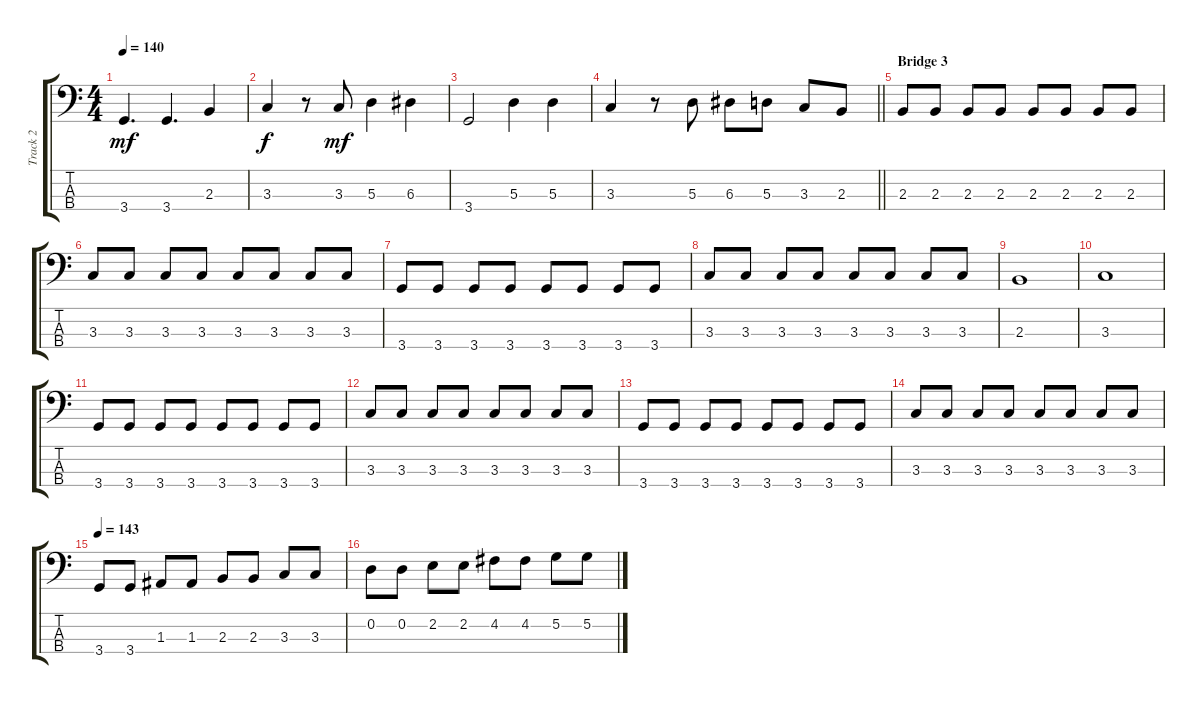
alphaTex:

\track ("Track 2" "Track 2") {instrument electricbassfinger}
\staff {score tabs}
\tuning (G2 D2 A1 E1) {hide}
\ts (4 4)
\tempo 140
\clef f4
\ks c
3.4.4{d dy mf} 3.4.4{d} 2.3.4 |
3.3.4{dy f} r.8 3.3.8{dy mf} 5.3.4 6.3.4 |
3.4.2 5.3.4 5.3.4 |
\barLineRight lightlight
3.3.4 r.8 5.3.8 6.3.8 5.3.8 3.3.8 2.3.8 |
\section ("" "Bridge 3")
2.3.8 2.3.8 2.3.8 2.3.8 2.3.8 2.3.8 2.3.8 2.3.8 |
3.3.8 3.3.8 3.3.8 3.3.8 3.3.8 3.3.8 3.3.8 3.3.8 |
3.4.8 3.4.8 3.4.8 3.4.8 3.4.8 3.4.8 3.4.8 3.4.8 |
3.3.8 3.3.8 3.3.8 3.3.8 3.3.8 3.3.8 3.3.8 3.3.8 |
2.3.1 |
3.3.1 |
3.4.8 3.4.8 3.4.8 3.4.8 3.4.8 3.4.8 3.4.8 3.4.8 |
3.3.8 3.3.8 3.3.8 3.3.8 3.3.8 3.3.8 3.3.8 3.3.8 |
3.4.8 3.4.8 3.4.8 3.4.8 3.4.8 3.4.8 3.4.8 3.4.8 |
3.3.8 3.3.8 3.3.8 3.3.8 3.3.8 3.3.8 3.3.8 3.3.8 |
\tempo 143
3.4.8 3.4.8 1.3.8 1.3.8 2.3.8 2.3.8 3.3.8 3.3.8 |
0.2.8 0.2.8 2.2.8 2.2.8 4.2.8 4.2.8 5.2.8 5.2.8
